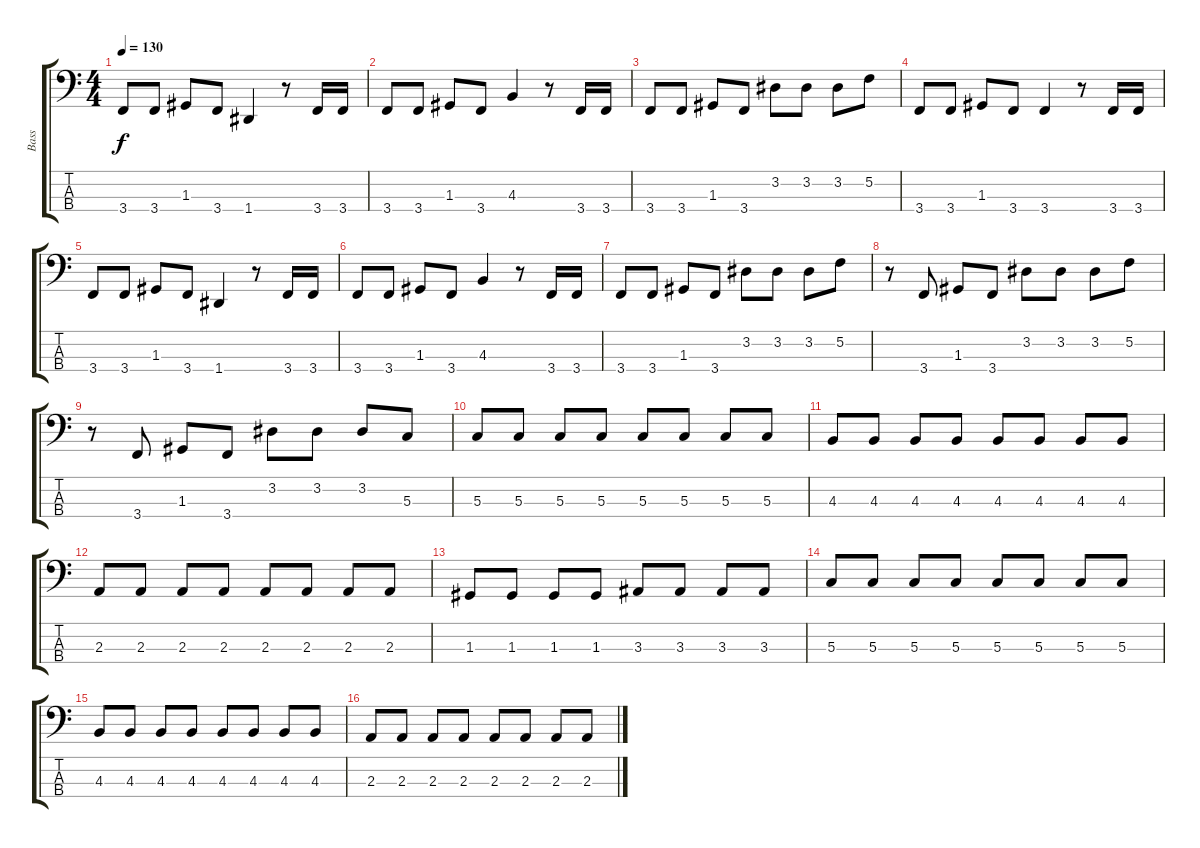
\track ("Bass" "Bass") {instrument electricbassfinger}
\staff {score tabs}
\tuning (F2 C2 G1 D1) {hide}
\ts (4 4)
\tempo 130
\clef f4
\ks c
3.4.8{dy f} 3.4.8 1.3.8 3.4.8 1.4.4 r.8 3.4.16 3.4.16 |
3.4.8 3.4.8 1.3.8 3.4.8 4.3.4 r.8 3.4.16 3.4.16 |
3.4.8 3.4.8 1.3.8 3.4.8 3.2.8 3.2.8 3.2.8 5.2.8 |
3.4.8 3.4.8 1.3.8 3.4.8 3.4.4 r.8 3.4.16 3.4.16 |
3.4.8 3.4.8 1.3.8 3.4.8 1.4.4 r.8 3.4.16 3.4.16 |
3.4.8 3.4.8 1.3.8 3.4.8 4.3.4 r.8 3.4.16 3.4.16 |
3.4.8 3.4.8 1.3.8 3.4.8 3.2.8 3.2.8 3.2.8 5.2.8 |
r.8 3.4.8 1.3.8 3.4.8 3.2.8 3.2.8 3.2.8 5.2.8 |
r.8 3.4.8 1.3.8 3.4.8 3.2.8 3.2.8 3.2.8 5.3.8 |
5.3.8 5.3.8 5.3.8 5.3.8 5.3.8 5.3.8 5.3.8 5.3.8 |
4.3.8 4.3.8 4.3.8 4.3.8 4.3.8 4.3.8 4.3.8 4.3.8 |
2.3.8 2.3.8 2.3.8 2.3.8 2.3.8 2.3.8 2.3.8 2.3.8 |
1.3.8 1.3.8 1.3.8 1.3.8 3.3.8 3.3.8 3.3.8 3.3.8 |
5.3.8 5.3.8 5.3.8 5.3.8 5.3.8 5.3.8 5.3.8 5.3.8 |
4.3.8 4.3.8 4.3.8 4.3.8 4.3.8 4.3.8 4.3.8 4.3.8 |
2.3.8 2.3.8 2.3.8 2.3.8 2.3.8 2.3.8 2.3.8 2.3.8
